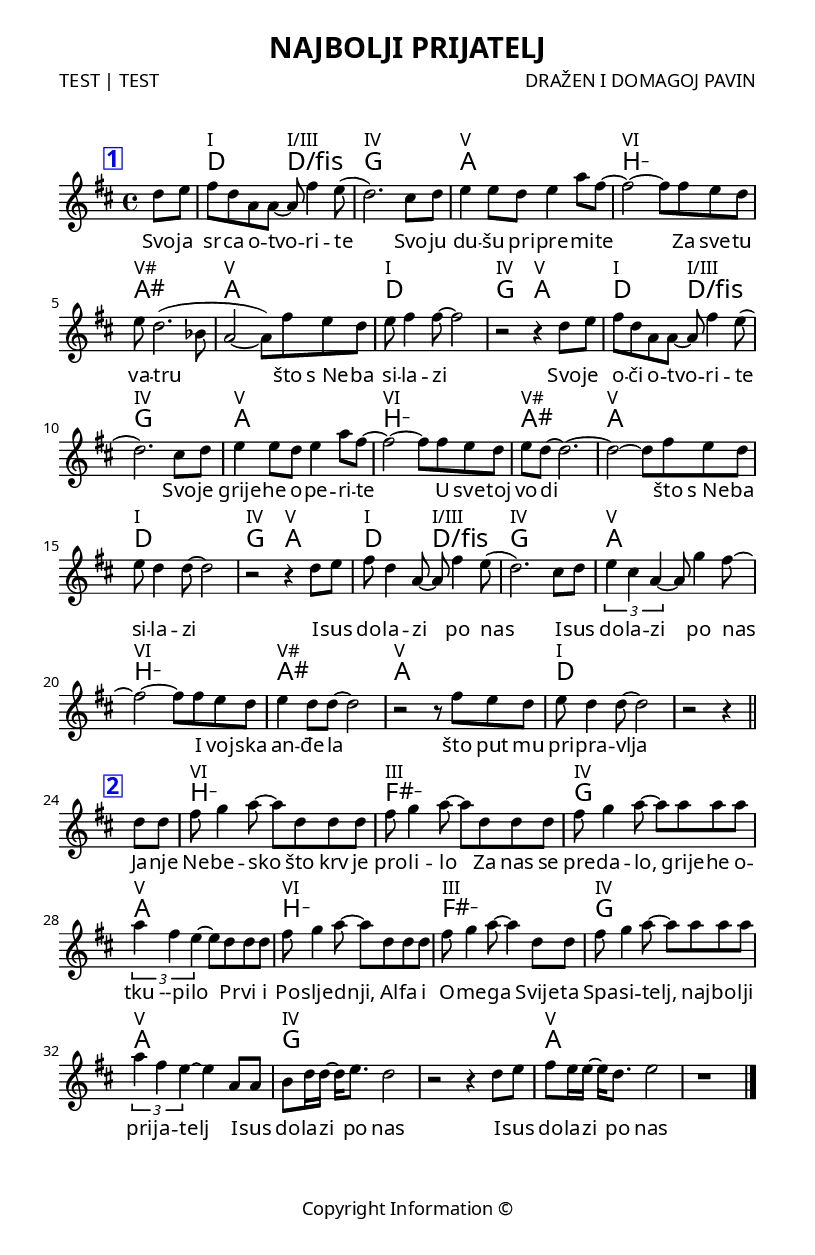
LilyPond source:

\version "2.14.2"

\header {
title = "NAJBOLJI PRIJATELJ"
composer = "DRAŽEN I DOMAGOJ PAVIN"
poet = "TEST | TEST"
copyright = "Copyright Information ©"
subtitle = ""
}

\include "deutsch.ly"
\include "romanChords_grand.ly"
\include "jazzChords_grand.ly"
\include "config_grand.ly"

scoreA = \relative c'' {
	\key d \major
	\mark \default
	\partial 4
	d8 e8 |
	fis8 d a a ~ a8 fis'4 e8( | 
	d2.) cis8 d |
	e4 e8 d e4 a8 fis ~ |
	fis2 ~ fis8 fis e d |
	e8 d2.( b8 |
	a2 ~ a8) fis' e d |
	e8 fis4 fis8 ~ fis2 |
	r2 r4 d8 e |
	fis8 d a a ~ a8 fis'4 e8( | 
	d2.) cis8 d |
	e4 e8 d e4 a8 fis ~ |
	fis2 ~ fis8 fis e d |
	e8 d ~ d2. ~ |
	d2 ~ d8 fis e d |
	e8 d4 d8 ~ d2 |
	r2 r4 d8 e |
	fis8 d4 a8 ~ a8 fis'4 e8( |
	d2.) cis8 d |
	\times 2/3 { e4 cis a ~ } a8 g'4 fis8 ~ |
	fis2 ~ fis8 fis e d |
	e4 d8 d ~ d2 |
	r2 r8 fis8 e d |
	e8 d4 d8 ~  d2 |
	{\set Timing.measurePosition = #(ly:make-moment -3 4) r2 r4 } |
	\bar "||" \break
}

scoreB = \relative c'' {
	\mark \default
	\partial 4
	d8 d |
	fis8 g4 a8 ~ a8 d, d d |
	fis8 g4 a8 ~ a8 d, d d |
	fis8 g4 a8 ~ a8 a a a |
	\times 2/3 { a4 fis e ~ } e8 d d d |
	fis8 g4 a8 ~ a8 d, d d |
	fis8 g4 a8 ~ a4 d,8 d |
	fis8 g4 a8 ~ a8 a a a |
	\times 2/3 { a4 fis e ~ } e4 a,8 a |
	h8 d16 d ~ d e8. d2 |
	r2 r4 d8 e |
	fis8 e16 e ~ e d8. e2 |
	r1 |
	\bar "|." \break
}

%AKORDI
chordsA = \chordmode {
	\skip 4
	d2 d/fis | g1 | a | h:m |
	ais | a | d | g2 a2 |
	d2 d/fis | g1 | a | h:m |
	ais | a | d | g2 a2 |
	d2 d/fis | g1 | a | h:m |
	ais | a | d | d2. |

%pomice akord u gore
%\override ChordName #'Y-offset = #4
%pomice akord u desno
%\once \override ChordNames.ChordName #'extra-offset = #'(10 . 0)
}

chordsB = \chordmode {
	\skip 4
	h1:m | fis:m | g | a |
	h:m | fis:m | g | a |
	g | g | a | a |

}

chordsC = \chordmode {
	ces1
}

chordsD = \chordmode {
	ces1
}

%HRVATSKI TEKST

lyricsAOne = \lyricmode {
Svo -- ja sr -- ca o -- tvo -- ri -- te
Svo -- ju du -- šu pri -- pre -- mi -- te
Za sve -- tu va -- tru što "s Ne" -- ba si -- la -- zi

Svo -- je o -- či o -- tvo -- ri -- te
Svo -- je grije -- he o -- pe -- ri -- te
U sve -- toj vo -- di što "s Ne" -- ba si -- la -- zi

I -- sus do -- la -- zi po nas
I -- sus do -- la -- zi po nas
I voj -- ska an -- đe -- la što put mu pri -- pra -- vlja
}

lyricsB = \lyricmode {
Ja -- nje Ne -- be -- sko što krv je pro -- li -- lo
Za nas se pre -- da -- lo, grije -- he o -- tku --pi -- lo
Pr -- vi i Po -- slje -- dnji, Al -- fa i O -- me -- ga
Svije -- ta Spa -- si -- telj, naj -- bo -- lji pri -- ja -- telj 

I -- sus do -- la -- zi po nas
I -- sus do -- la -- zi po nas
}

\score {
<<
        \new ChordNames { \romanChords \transpose d c { \chordsA \chordsB } }
        \new ChordNames { \jazzChords \chordsA \chordsB }
        \new Staff { \scoreA \scoreB }
        \addlyrics { \lyricsAOne \lyricsB }
>>
}
